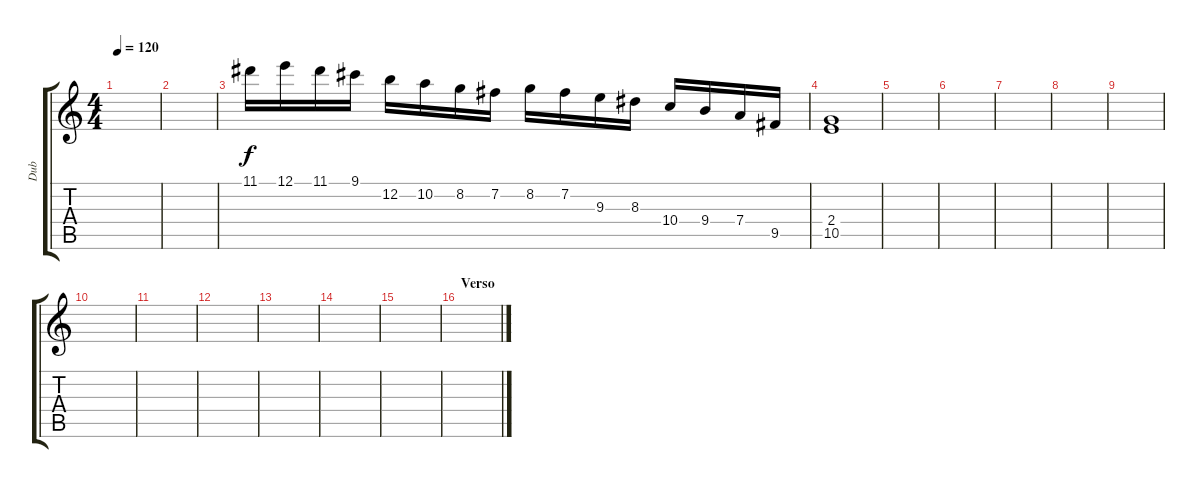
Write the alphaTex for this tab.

\track ("Dub" "Dub") {instrument overdrivenguitar}
\staff {score tabs}
\tuning (E4 B3 G3 D3 A2 E2) {hide}
\ts (4 4)
\tempo 120
\clef g2
\ks c
|
|
11.1.16 12.1.16 11.1.16 9.1.16 12.2.16 10.2.16 8.2.16 7.2.16 8.2.16 7.2.16 9.3.16 8.3.16 10.4.16 9.4.16 7.4.16 9.5.16 |
(2.4 10.5).1 |
|
|
|
|
|
|
|
|
|
|
|
\section ("" "Verso")
